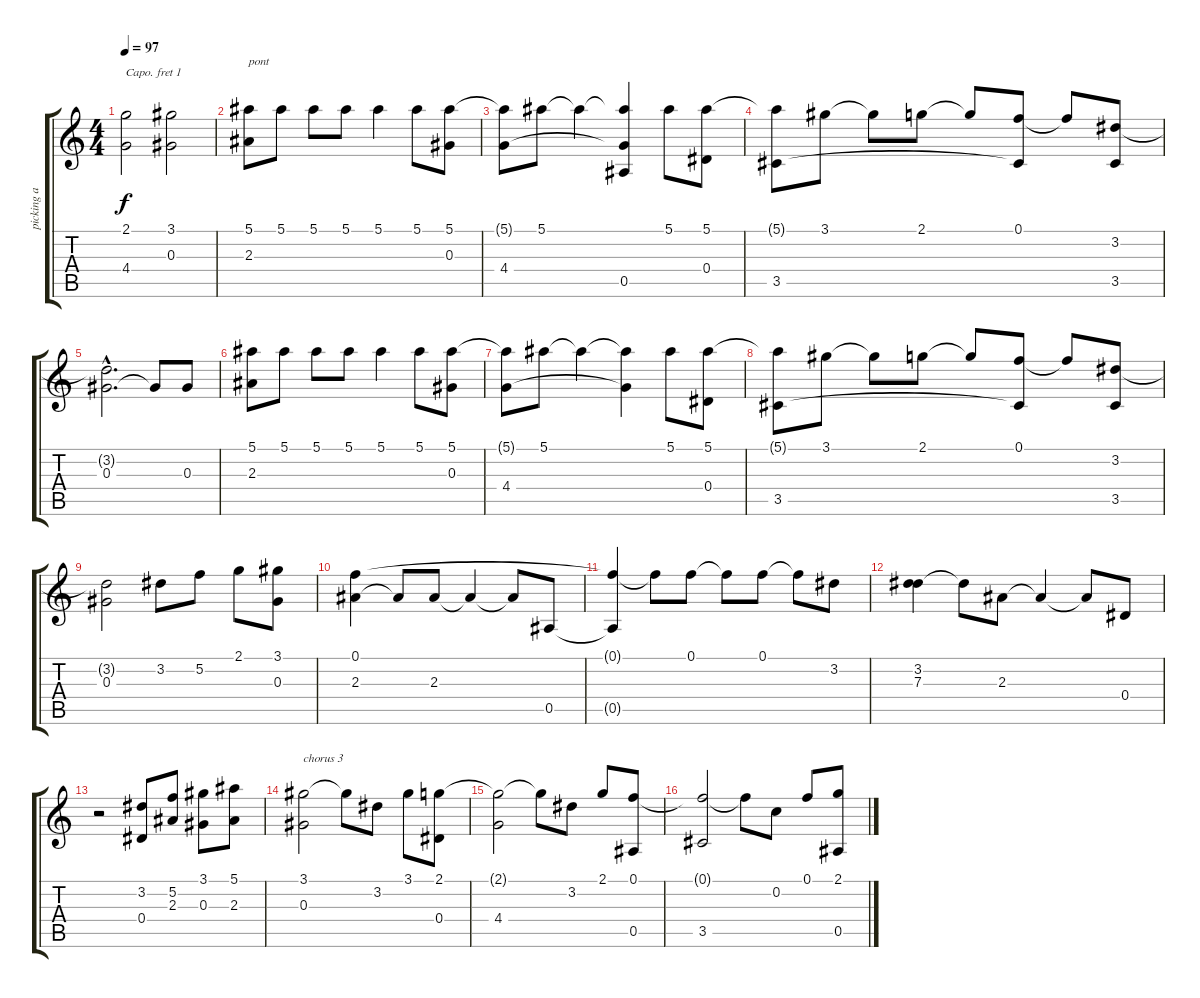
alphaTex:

\track ("picking a garder" "picking a ") {instrument acousticguitarnylon}
\staff {score tabs}
\capo 1
\tuning (E4 B3 G3 D3 A2 E2) {hide}
\ts (4 4)
\tempo 97
\clef g2
\ks c
(2.1{t} 4.4).2{dy f} (3.1 0.3).2 |
(5.1 2.3).8{txt "pont"} 5.1.8 5.1.8 5.1.8 5.1.4 5.1.8 (5.1 0.3).8 |
(5.1{t} 4.4).8 5.1.8 5.1{t}.4 (5.1{t} 4.4{t} 0.5{t}).4 5.1.8 (5.1 0.4).8 |
(5.1{t} 3.5).8 3.1.8 3.1{t}.8 2.1.8 2.1{t}.8 (0.1 3.5{t}).8 0.1{t}.8 (3.2 3.5).8 |
(3.2{hac t} 0.3{hac}).2{d} 0.3{t}.8 0.3.8 |
(5.1 2.3).8 5.1.8 5.1.8 5.1.8 5.1.4 5.1.8 (5.1 0.3).8 |
(5.1{t} 4.4).8 5.1.8 5.1{t}.4 (5.1{t} 4.4{t}).4 5.1.8 (5.1 0.4).8 |
(5.1{t} 3.5).8 3.1.8 3.1{t}.8 2.1.8 2.1{t}.8 (0.1 3.5{t}).8 0.1{t}.8 (3.2 3.5).8 |
(3.2{t} 0.3).2 3.2.8 5.2.8 2.1.8 (3.1 0.3).8 |
(0.1 2.3).4 2.3{t}.8 2.3.8 2.3{t}.4 2.3{t}.8 0.5.8 |
(0.1{t} 0.5{t}).4 0.1{t}.8 0.1.8 0.1{t}.8 0.1.8 0.1{t}.8 3.2.8 |
(3.2 7.3).4 7.3{t}.8 2.3.8 2.3{t}.4 2.3{t}.8 0.4.8 |
r.2 (3.2 0.4).8 (5.2 2.3).8 (3.1 0.3).8 (5.1 2.3).8 |
(3.1 0.3).2{txt "chorus 3"} 3.1{t}.8 3.2.8 3.1.8 (2.1 0.4).8 |
(2.1{t} 4.4).2 2.1{t}.8 3.2.8 2.1.8 (0.1 0.5).8 |
(0.1{t} 3.5).2 0.1{t}.8 0.2.8 0.1.8 (2.1 0.5).8
